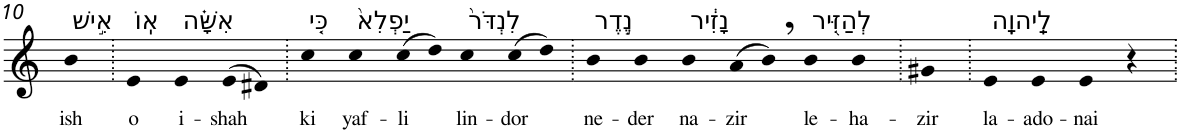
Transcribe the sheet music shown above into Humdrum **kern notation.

**kern	**text
*part1	*part1
*staff1	*staff1
*I"Piano	*
*I'Pno	*
!!LO:PB:g=z
*clefG2	*
*k[]	*
=10	=10
!LO:TX:a:t=אִ֣ישׁ	!
!	!LO:LY:b
4b	ish
=11.	=11.
!LO:TX:a:t=אֽוֹ	!
!	!LO:LY:b
4e	o
!LO:TX:a:t=אִשָּׁ֗ה	!
!	!LO:LY:b
4e	i-
!	!LO:LY:b
(>8e	-shah
8d#X)	.
=12.	=12.
!LO:TX:a:t=כִּ֤י	!
!	!LO:LY:b
4cc	ki
!LO:TX:a:t=יַפְלִא֙	!
!	!LO:LY:b
4cc	yaf-
!	!LO:LY:b
(>8cc	-li
8dd)	.
!LO:TX:a:t=לִנְדֹּר֙	!
!	!LO:LY:b
4cc	lin-
!	!LO:LY:b
(>8cc	-dor
8dd)	.
=13.	=13.
!LO:TX:a:t=נֶ֣דֶר	!
!	!LO:LY:b
4b	ne-
!	!LO:LY:b
4b	-der
!LO:TX:a:t=נָזִ֔יר	!
!	!LO:LY:b
4b	na-
!	!LO:LY:b
(>8a	-zir
8b,)	.
!LO:TX:a:t=לְהַזִּ֖יר	!
!	!LO:LY:b
4b	le-
!	!LO:LY:b
4b	-ha-
=14.	=14.
!	!LO:LY:b
4g#X	-zir
=15.	=15.
!LO:TX:a:t=לַֽיהוָֽה	!
!	!LO:LY:b
4e	la-
!	!LO:LY:b
4e	-ado-
!	!LO:LY:b
4e	-nai
4r	.
=.	=.
*-	*-
